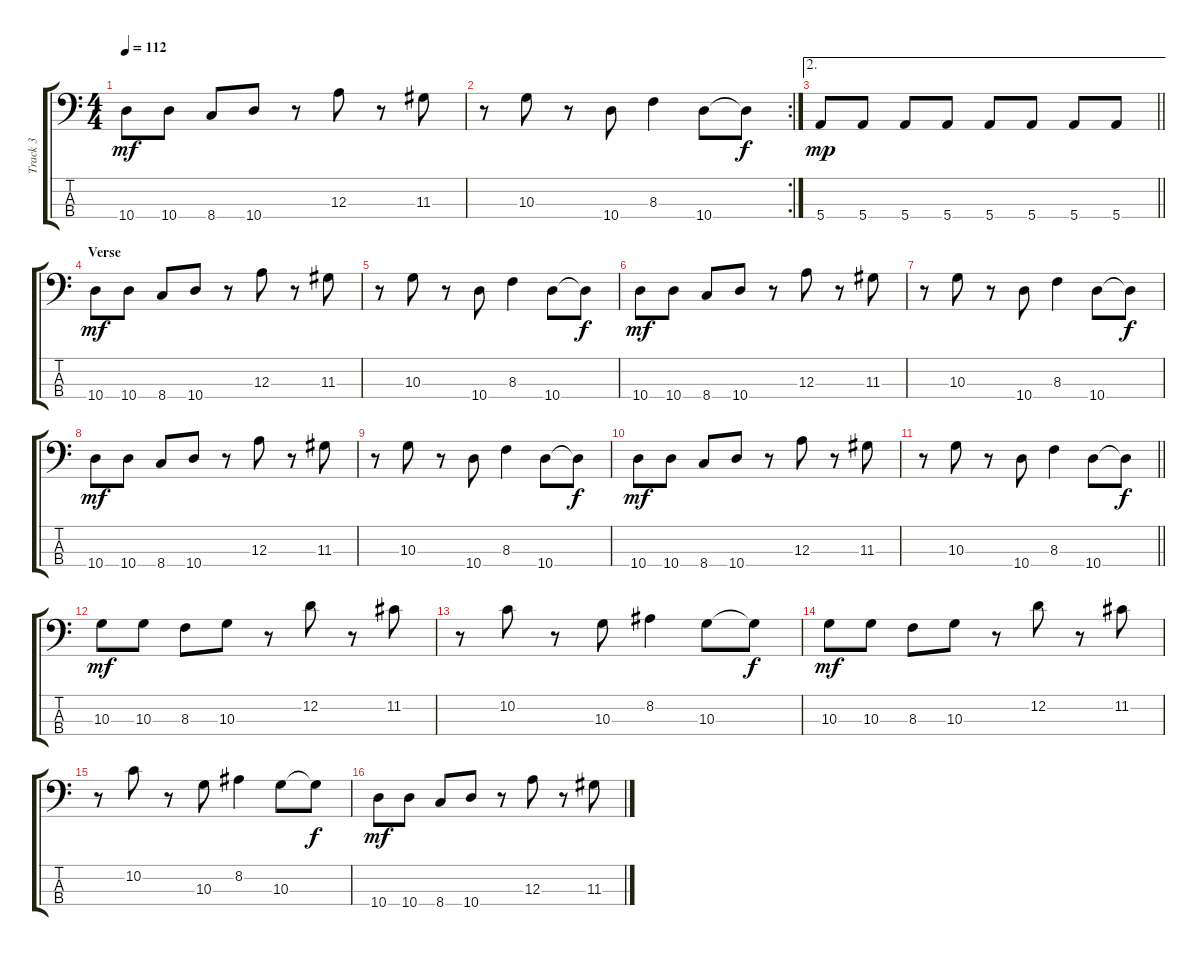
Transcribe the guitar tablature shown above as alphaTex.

\track ("Track 3" "Track 3") {instrument electricbassfinger}
\staff {score tabs}
\tuning (G2 D2 A1 E1) {hide}
\ts (4 4)
\tempo 112
\clef f4
\ks c
10.4.8{dy mf} 10.4.8 8.4.8 10.4.8 r.8 12.3.8 r.8 11.3.8 |
\rc 2
r.8 10.3.8 r.8 10.4.8 8.3.4 10.4.8 10.4{t}.8{dy f} |
\ae 2
\barLineRight lightlight
5.4.8{dy mp} 5.4.8 5.4.8 5.4.8 5.4.8 5.4.8 5.4.8 5.4.8 |
\section ("" "Verse")
10.4.8{dy mf} 10.4.8 8.4.8 10.4.8 r.8 12.3.8 r.8 11.3.8 |
r.8 10.3.8 r.8 10.4.8 8.3.4 10.4.8 10.4{t}.8{dy f} |
10.4.8{dy mf} 10.4.8 8.4.8 10.4.8 r.8 12.3.8 r.8 11.3.8 |
r.8 10.3.8 r.8 10.4.8 8.3.4 10.4.8 10.4{t}.8{dy f} |
10.4.8{dy mf} 10.4.8 8.4.8 10.4.8 r.8 12.3.8 r.8 11.3.8 |
r.8 10.3.8 r.8 10.4.8 8.3.4 10.4.8 10.4{t}.8{dy f} |
10.4.8{dy mf} 10.4.8 8.4.8 10.4.8 r.8 12.3.8 r.8 11.3.8 |
\barLineRight lightlight
r.8 10.3.8 r.8 10.4.8 8.3.4 10.4.8 10.4{t}.8{dy f} |
10.3.8{dy mf} 10.3.8 8.3.8 10.3.8 r.8 12.2.8 r.8 11.2.8 |
r.8 10.2.8 r.8 10.3.8 8.2.4 10.3.8 10.3{t}.8{dy f} |
10.3.8{dy mf} 10.3.8 8.3.8 10.3.8 r.8 12.2.8 r.8 11.2.8 |
r.8 10.2.8 r.8 10.3.8 8.2.4 10.3.8 10.3{t}.8{dy f} |
10.4.8{dy mf} 10.4.8 8.4.8 10.4.8 r.8 12.3.8 r.8 11.3.8
